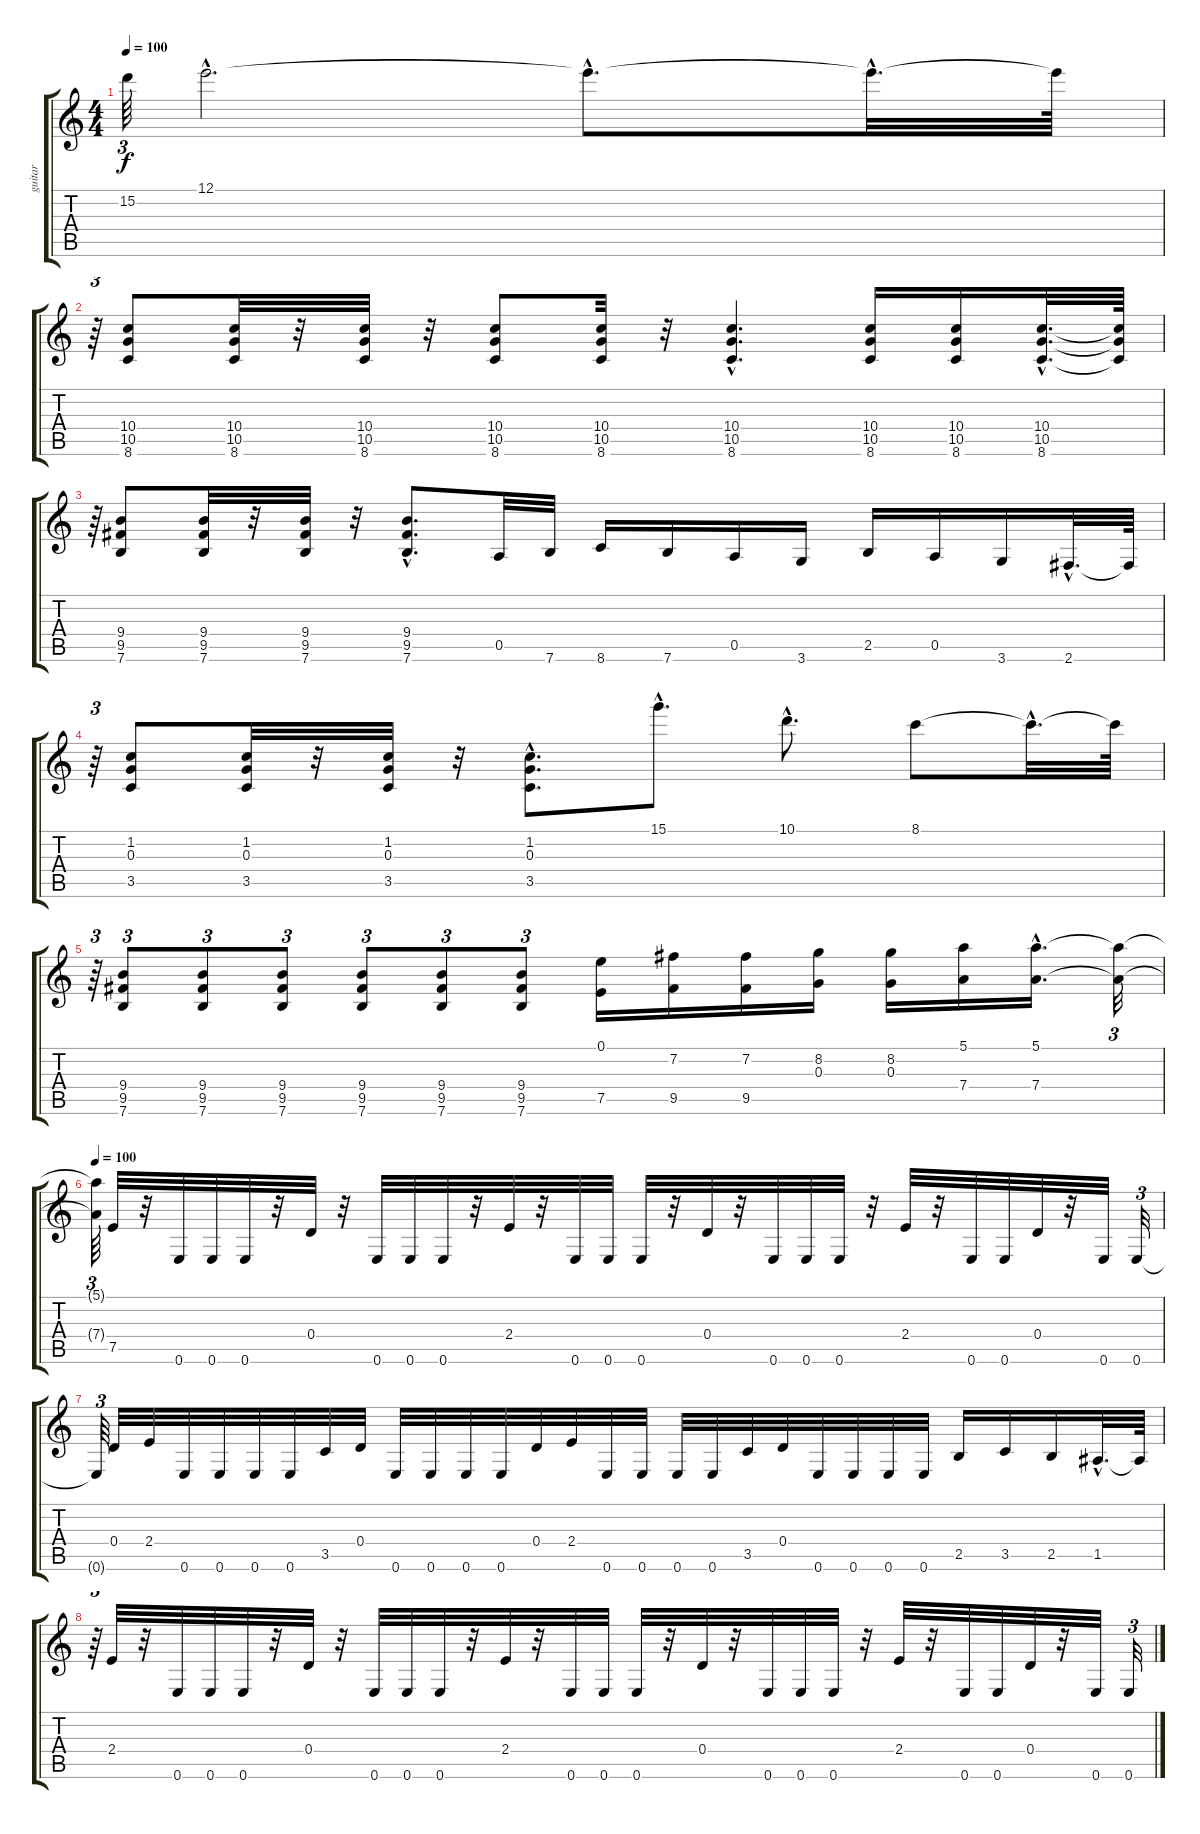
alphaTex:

\track ("guitar" "guitar") {instrument distortionguitar}
\staff {score tabs}
\tuning (E4 B3 G3 D3 A2 E2) {hide}
\ts (4 4)
\tempo 100
\clef g2
\ks c
15.2{t}.64{tu (3 2) dy f} 12.1{hac}.2{d} 12.1{hac t}.8{d} 12.1{hac t}.32{d} 12.1{t}.64 |
r.64{tu (3 2)} (10.4 10.5 8.6).8 (10.4 10.5 8.6).32 r.32 (10.4 10.5 8.6).32 r.32 (10.4 10.5 8.6).8 (10.4 10.5 8.6).32 r.32 (10.4{hac} 10.5{hac} 8.6{hac}).4{d} (10.4 10.5 8.6).16 (10.4 10.5 8.6).16 (10.4{hac} 10.5{hac} 8.6{hac}).32{d} (10.4{t} 10.5{t} 8.6{t}).64 |
r.64{tu (3 2)} (9.4 9.5 7.6).8 (9.4 9.5 7.6).32 r.32 (9.4 9.5 7.6).32 r.32 (9.4{hac} 9.5{hac} 7.6{hac}).8{d} 0.5.32 7.6.32 8.6.16 7.6.16 0.5.16 3.6.16 2.5.16 0.5.16 3.6.16 2.6{hac}.32{d} 2.6{t}.64 |
r.64{tu (3 2)} (1.2 0.3 3.5).8 (1.2 0.3 3.5).32 r.32 (1.2 0.3 3.5).32 r.32 (1.2{hac} 0.3{hac} 3.5{hac}).8{d} 15.1{hac}.8{d} 10.1{hac}.8{d} 8.1.8 8.1{hac t}.32{d} 8.1{t}.64 |
r.64{tu (3 2)} (9.4 9.5 7.6).8{tu (3 2)} (9.4 9.5 7.6).8{tu (3 2)} (9.4 9.5 7.6).8{tu (3 2)} (9.4 9.5 7.6).8{tu (3 2)} (9.4 9.5 7.6).8{tu (3 2)} (9.4 9.5 7.6).8{tu (3 2)} (0.1 7.5).16 (7.2 9.5).16 (7.2 9.5).16 (8.2 0.3).16 (8.2 0.3).16 (5.1 7.4).16 (5.1{hac} 7.4{hac}).16{d} (5.1{t} 7.4{t}).32{tu (3 2)} |
\tempo 100
(5.1{t} 7.4{t}).64{tu (3 2)} 7.5.32 r.32 0.6.32 0.6.32 0.6.32 r.32 0.4.32 r.32 0.6.32 0.6.32 0.6.32 r.32 2.4.32 r.32 0.6.32 0.6.32 0.6.32 r.32 0.4.32 r.32 0.6.32 0.6.32 0.6.32 r.32 2.4.32 r.32 0.6.32 0.6.32 0.4.32 r.32 0.6.32 0.6.32{tu (3 2)} |
0.6{t}.64{tu (3 2)} 0.4.32 2.4.32 0.6.32 0.6.32 0.6.32 0.6.32 3.5.32 0.4.32 0.6.32 0.6.32 0.6.32 0.6.32 0.4.32 2.4.32 0.6.32 0.6.32 0.6.32 0.6.32 3.5.32 0.4.32 0.6.32 0.6.32 0.6.32 0.6.32 2.5.16 3.5.16 2.5.16 1.5{hac}.32{d} 1.5{t}.64 |
r.64{tu (3 2)} 2.4.32 r.32 0.6.32 0.6.32 0.6.32 r.32 0.4.32 r.32 0.6.32 0.6.32 0.6.32 r.32 2.4.32 r.32 0.6.32 0.6.32 0.6.32 r.32 0.4.32 r.32 0.6.32 0.6.32 0.6.32 r.32 2.4.32 r.32 0.6.32 0.6.32 0.4.32 r.32 0.6.32 0.6.32{tu (3 2)}
